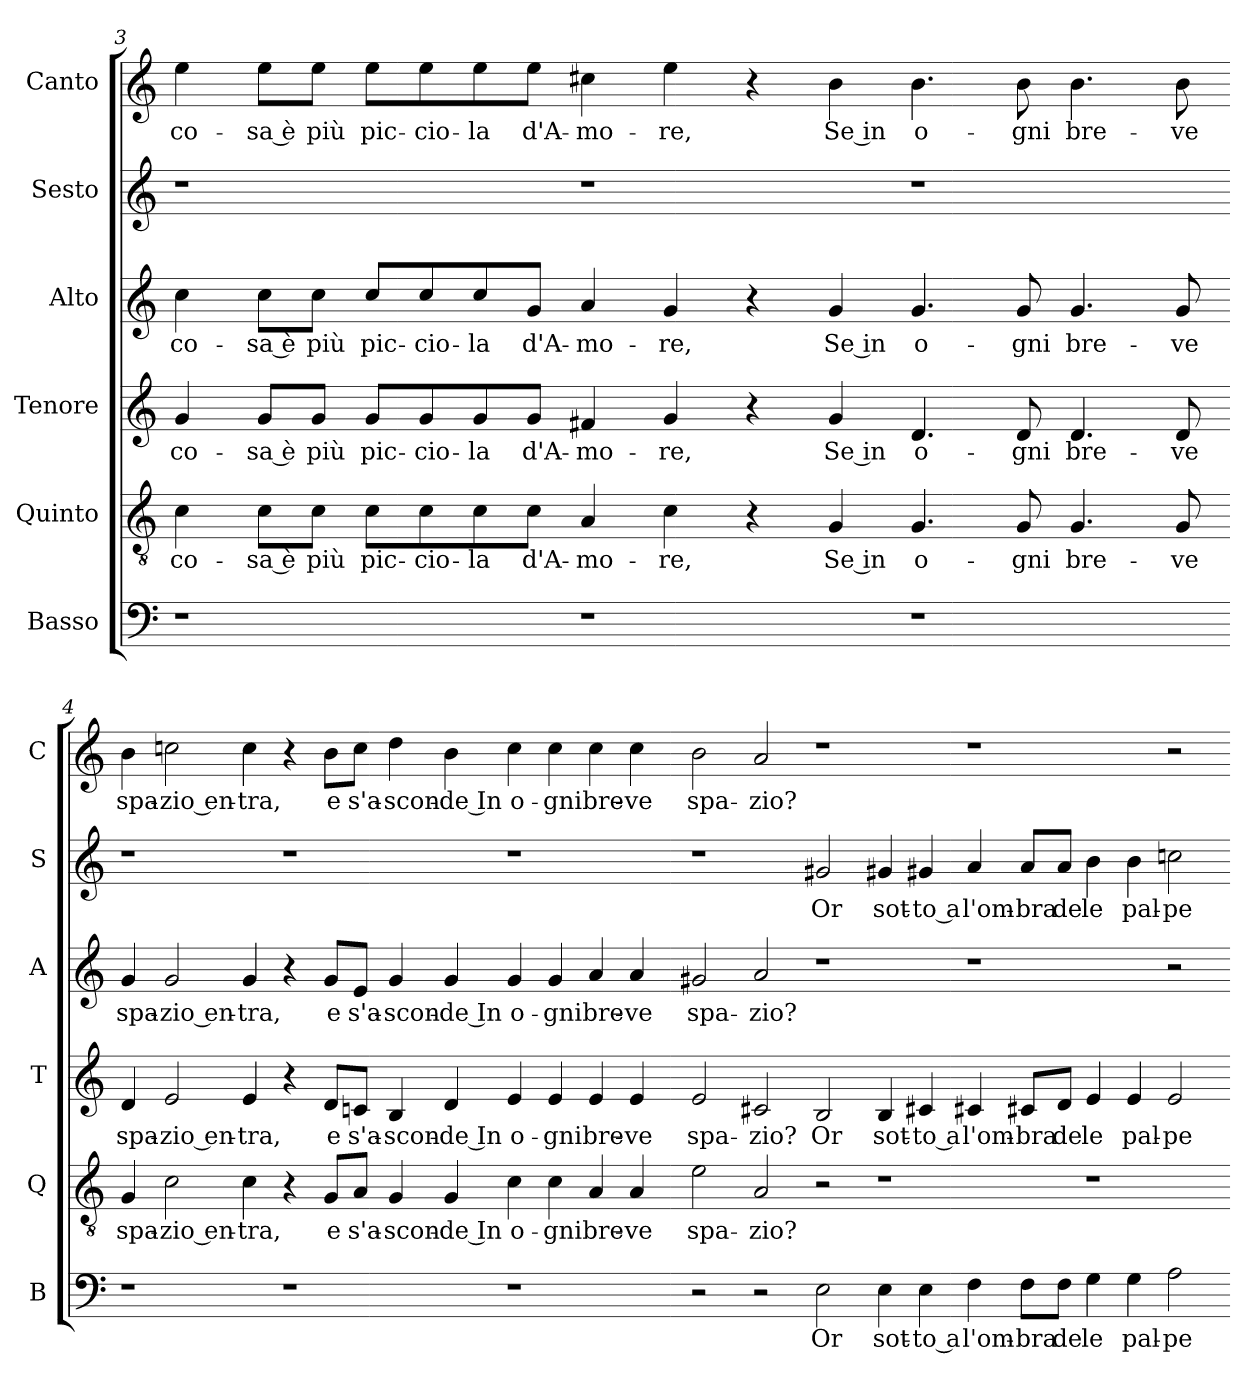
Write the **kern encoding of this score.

**kern	**text	**kern	**text	**kern	**text	**kern	**text	**kern	**text	**kern	**text
*part6	*part6	*part5	*part5	*part4	*part4	*part3	*part3	*part2	*part2	*part1	*part1
*staff6	*staff6	*staff5	*staff5	*staff4	*staff4	*staff3	*staff3	*staff2	*staff2	*staff1	*staff1
*I"Basso	*	*I"Quinto	*	*I"Tenore	*	*I"Alto	*	*I"Sesto	*	*I"Canto	*
*I'B	*	*I'Q	*	*I'T	*	*I'A	*	*I'S	*	*I'C	*
*clefF4	*	*clefGv2	*	*clefG2	*	*clefG2	*	*clefG2	*	*clefG2	*
*k[]	*	*k[]	*	*k[]	*	*k[]	*	*k[]	*	*k[]	*
=3	=3	=3	=3	=3	=3	=3	=3	=3	=3	=3	=3
1r	.	4c	co-	4g	co-	4cc	co-	1r	.	4ee	co-
.	.	8cL	-sa è	8gL	-sa è	8ccL	-sa è	.	.	8eeL	-sa è
.	.	8cJ	più	8gJ	più	8ccJ	più	.	.	8eeJ	più
.	.	8cL	pic-	8gL	pic-	8ccL	pic-	.	.	8eeL	pic-
.	.	8c	-cio-	8g	-cio-	8cc	-cio-	.	.	8ee	-cio-
.	.	8c	-la	8g	-la	8cc	-la	.	.	8ee	-la
.	.	8cJ	d'A-	8gJ	d'A-	8gJ	d'A-	.	.	8eeJ	d'A-
1r	.	4A	-mo-	4f#X	-mo-	4a	-mo-	1r	.	4cc#X	-mo-
.	.	4c	-re,	4g	-re,	4g	-re,	.	.	4ee	-re,
.	.	4r	.	4r	.	4r	.	.	.	4r	.
.	.	4G	Se in	4g	Se in	4g	Se in	.	.	4b	Se in
1r	.	4.G	o-	4.d	o-	4.g	o-	1r	.	4.b	o-
.	.	8G	-gni	8d	-gni	8g	-gni	.	.	8b	-gni
.	.	4.G	bre-	4.d	bre-	4.g	bre-	.	.	4.b	bre-
.	.	8G	-ve	8d	-ve	8g	-ve	.	.	8b	-ve
=4-	=4-	=4-	=4-	=4-	=4-	=4-	=4-	=4-	=4-	=4-	=4-
1r	.	4G	spa-	4d	spa-	4g	spa-	1r	.	4b	spa-
.	.	2c	-zio en-	2e	-zio en-	2g	-zio en-	.	.	2ccn	-zio en-
.	.	4c	-tra,	4e	-tra,	4g	-tra,	.	.	4cc	-tra,
1r	.	4r	.	4r	.	4r	.	1r	.	4r	.
.	.	8GL	e	8dL	e	8gL	e	.	.	8bL	e
.	.	8AJ	s'a-	8cnJ	s'a-	8eJ	s'a-	.	.	8ccJ	s'a-
.	.	4G	-scon-	4B	-scon-	4g	-scon-	.	.	4dd	-scon-
.	.	4G	-de In	4d	-de In	4g	-de In	.	.	4b	-de In
1r	.	4c	o-	4e	o-	4g	o-	1r	.	4cc	o-
.	.	4c	-gni	4e	-gni	4g	-gni	.	.	4cc	-gni
.	.	4A	bre-	4e	bre-	4a	bre-	.	.	4cc	bre-
.	.	4A	-ve	4e	-ve	4a	-ve	.	.	4cc	-ve
=5-	=5-	=5-	=5-	=5-	=5-	=5-	=5-	=5-	=5-	=5-	=5-
2r	.	2e	spa-	2e	spa-	2g#X	spa-	1r	.	2b	spa-
2r	.	2A	-zio?	2c#X	-zio?	2a	-zio?	.	.	2a	-zio?
2E	Or	2r	.	2B	Or	1r	.	2g#X	Or	1r	.
4E	sot-	1r	.	4B	sot-	.	.	4g#X	sot-	.	.
4E	-to a	.	.	4c#X	-to a	.	.	4g#X	-to a	.	.
4F	l'om-	.	.	4c#X	l'om-	1r	.	4a	l'om-	1r	.
8FL	-bra	.	.	8c#XL	-bra	.	.	8aL	-bra	.	.
8FJ	de	.	.	8dJ	de	.	.	8aJ	de	.	.
4G	le	1r	.	4e	le	.	.	4b	le	.	.
4G	pal-	.	.	4e	pal-	.	.	4b	pal-	.	.
2A	-pe-	.	.	2e	-pe-	2r	.	2ccn	-pe-	2r	.
=-	=-	=-	=-	=-	=-	=-	=-	=-	=-	=-	=-
*-	*-	*-	*-	*-	*-	*-	*-	*-	*-	*-	*-
